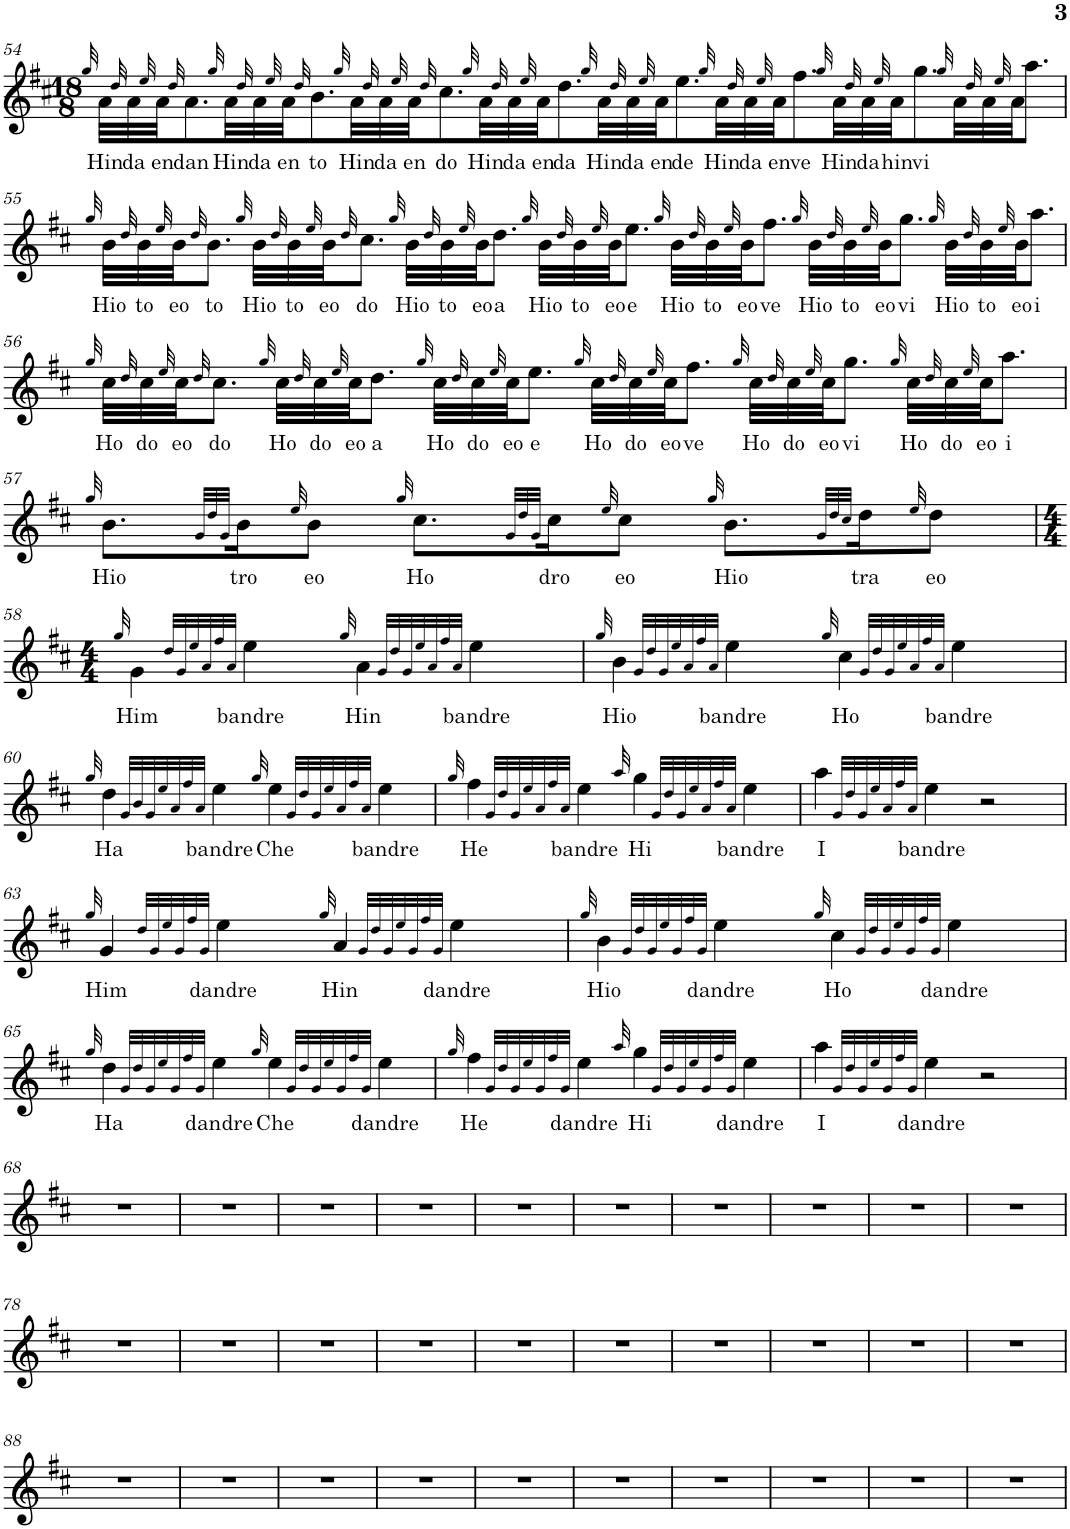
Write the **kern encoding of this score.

**kern	**text
*part1	*part1
*staff1	*staff1
*I"Piano	*
*I'Pno.	*
!!LO:PB:g=z
*clefG2	*
*k[f#c#]	*
*M18/8	*
=54	=54
32qgg/	.
!	!LO:LY:b
32a\LLL	Hin
32qdd/	.
!	!LO:LY:b
32a\	da
32qee/	.
!	!LO:LY:b
32a\JJ	en
32qdd/	.
!	!LO:LY:b
8.a\	dan
32qgg/	.
!	!LO:LY:b
32a\LL	Hin
32qdd/	.
!	!LO:LY:b
32a\	da
32qee/	.
!	!LO:LY:b
32a\JJ	en
32qdd/	.
!	!LO:LY:b
8.b\	to
32qgg/	.
!	!LO:LY:b
32a\LL	Hin
32qdd/	.
!	!LO:LY:b
32a\	da
32qee/	.
!	!LO:LY:b
32a\JJ	en
32qdd/	.
!	!LO:LY:b
8.cc#\	do
32qgg/	.
!	!LO:LY:b
32a\LL	Hin
32qdd/	.
!	!LO:LY:b
32a\	da
32qee/	.
!	!LO:LY:b
32a\JJ	en
!	!LO:LY:b
8.dd\	da
32qgg/	.
!	!LO:LY:b
32a\LL	Hin
32qdd/	.
!	!LO:LY:b
32a\	da
32qee/	.
!	!LO:LY:b
32a\JJ	en
!	!LO:LY:b
8.ee\	de
32qgg/	.
!	!LO:LY:b
32a\LL	Hin
32qdd/	.
!	!LO:LY:b
32a\	da
32qee/	.
!	!LO:LY:b
32a\JJ	en
!	!LO:LY:b
8.ff#\	ve
32qgg/	.
!	!LO:LY:b
32a\LL	Hin
32qdd/	.
!	!LO:LY:b
32a\	da
32qee/	.
!	!LO:LY:b
32a\JJ	hin
!	!LO:LY:b
8.gg\	vi
32qgg/	.
32a\LL	.
32qdd/	.
32a\	.
32qee/	.
32a\JJ	.
8.aa\J	.
!!LO:LB:g=z
=55	=55
32qgg/	.
!	!LO:LY:b
32b\LLL	Hio
32qdd/	.
!	!LO:LY:b
32b\	to
32qee/	.
!	!LO:LY:b
32b\JJ	eo
32qdd/	.
!	!LO:LY:b
8.b\J	to
32qgg/	.
!	!LO:LY:b
32b\LLL	Hio
32qdd/	.
!	!LO:LY:b
32b\	to
32qee/	.
!	!LO:LY:b
32b\JJ	eo
32qdd/	.
!	!LO:LY:b
8.cc#\J	do
32qgg/	.
!	!LO:LY:b
32b\LLL	Hio
32qdd/	.
!	!LO:LY:b
32b\	to
32qee/	.
!	!LO:LY:b
32b\JJ	eo
!	!LO:LY:b
8.dd\J	a
32qgg/	.
!	!LO:LY:b
32b\LLL	Hio
32qdd/	.
!	!LO:LY:b
32b\	to
32qee/	.
!	!LO:LY:b
32b\JJ	eo
!	!LO:LY:b
8.ee\J	e
32qgg/	.
!	!LO:LY:b
32b\LLL	Hio
32qdd/	.
!	!LO:LY:b
32b\	to
32qee/	.
!	!LO:LY:b
32b\JJ	eo
!	!LO:LY:b
8.ff#\J	ve
32qgg/	.
!	!LO:LY:b
32b\LLL	Hio
32qdd/	.
!	!LO:LY:b
32b\	to
32qee/	.
!	!LO:LY:b
32b\JJ	eo
!	!LO:LY:b
8.gg\J	vi
32qgg/	.
!	!LO:LY:b
32b\LLL	Hio
32qdd/	.
!	!LO:LY:b
32b\	to
32qee/	.
!	!LO:LY:b
32b\JJ	eo
!	!LO:LY:b
8.aa\J	i
!!LO:LB:g=z
=56	=56
32qgg/	.
!	!LO:LY:b
32cc#\LLL	Ho
32qdd/	.
!	!LO:LY:b
32cc#\	do
32qee/	.
!	!LO:LY:b
32cc#\JJ	eo
32qdd/	.
!	!LO:LY:b
8.cc#\J	do
32qgg/	.
!	!LO:LY:b
32cc#\LLL	Ho
32qdd/	.
!	!LO:LY:b
32cc#\	do
32qee/	.
!	!LO:LY:b
32cc#\JJ	eo
!	!LO:LY:b
8.dd\J	a
32qgg/	.
!	!LO:LY:b
32cc#\LLL	Ho
32qdd/	.
!	!LO:LY:b
32cc#\	do
32qee/	.
!	!LO:LY:b
32cc#\JJ	eo
!	!LO:LY:b
8.ee\J	e
32qgg/	.
!	!LO:LY:b
32cc#\LLL	Ho
32qdd/	.
!	!LO:LY:b
32cc#\	do
32qee/	.
!	!LO:LY:b
32cc#\JJ	eo
!	!LO:LY:b
8.ff#\J	ve
32qgg/	.
!	!LO:LY:b
32cc#\LLL	Ho
32qdd/	.
!	!LO:LY:b
32cc#\	do
32qee/	.
!	!LO:LY:b
32cc#\JJ	eo
!	!LO:LY:b
8.gg\J	vi
32qgg/	.
!	!LO:LY:b
32cc#\LLL	Ho
32qdd/	.
!	!LO:LY:b
32cc#\	do
32qee/	.
!	!LO:LY:b
32cc#\JJ	eo
!	!LO:LY:b
8.aa\J	i
!!LO:LB:g=z
=57	=57
32qgg/	.
!	!LO:LY:b
8.b\L	Hio
32qg/LLL	.
32qdd/	.
32qg/JJJ	.
!	!LO:LY:b
16b\K	tro
32qee/	.
!	!LO:LY:b
8b\J	eo
32qgg/	.
!	!LO:LY:b
8.cc#\L	Ho
32qg/LLL	.
32qdd/	.
32qg/JJJ	.
!	!LO:LY:b
16cc#\K	dro
32qee/	.
!	!LO:LY:b
8cc#\J	eo
32qgg/	.
!	!LO:LY:b
8.b\L	Hio
32qg/LLL	.
32qdd/	.
32qcc#/JJJ	.
!	!LO:LY:b
16dd\K	tra
32qee/	.
!	!LO:LY:b
8dd\J	eo
!!LO:LB:g=z
=58	=58
*M4/4	*
32qgg/	.
!	!LO:LY:b
4g\	Him
32qdd/LLL	.
32qg/	.
32qee/	.
32qa/	.
32qff#/	.
32qa/JJJ	.
!	!LO:LY:b
4ee\	bandre
32qgg/	.
!	!LO:LY:b
4a\	Hin
32qg/LLL	.
32qdd/	.
32qg/	.
32qee/	.
32qa/	.
32qff#/	.
32qa/JJJ	.
!	!LO:LY:b
4ee\	bandre
=59	=59
32qgg/	.
!	!LO:LY:b
4b\	Hio
32qg/LLL	.
32qdd/	.
32qg/	.
32qee/	.
32qa/	.
32qff#/	.
32qa/JJJ	.
!	!LO:LY:b
4ee\	bandre
32qgg/	.
!	!LO:LY:b
4cc#\	Ho
32qg/LLL	.
32qdd/	.
32qg/	.
32qee/	.
32qa/	.
32qff#/	.
32qa/JJJ	.
!	!LO:LY:b
4ee\	bandre
!!LO:LB:g=z
=60	=60
32qgg/	.
!	!LO:LY:b
4dd\	Ha
32qg/LLL	.
32qb/	.
32qg/	.
32qee/	.
32qa/	.
32qff#/	.
32qa/JJJ	.
!	!LO:LY:b
4ee\	bandre
32qgg/	.
!	!LO:LY:b
4ee\	Che
32qg/LLL	.
32qdd/	.
32qg/	.
32qee/	.
32qa/	.
32qff#/	.
32qa/JJJ	.
!	!LO:LY:b
4ee\	bandre
=61	=61
32qgg/	.
!	!LO:LY:b
4ff#\	He
32qg/LLL	.
32qdd/	.
32qg/	.
32qee/	.
32qa/	.
32qff#/	.
32qa/JJJ	.
!	!LO:LY:b
4ee\	bandre
32qaa/	.
!	!LO:LY:b
4gg\	Hi
32qg/LLL	.
32qdd/	.
32qg/	.
32qee/	.
32qa/	.
32qff#/	.
32qa/JJJ	.
!	!LO:LY:b
4ee\	bandre
=62	=62
!	!LO:LY:b
4aa\	I
32qg/LLL	.
32qdd/	.
32qg/	.
32qee/	.
32qa/	.
32qff#/	.
32qa/JJJ	.
!	!LO:LY:b
4ee\	bandre
2r	.
!!LO:LB:g=z
=63	=63
32qgg/	.
!	!LO:LY:b
4g/	Him
32qdd/LLL	.
32qg/	.
32qee/	.
32qg/	.
32qff#/	.
32qg/JJJ	.
!	!LO:LY:b
4ee\	dandre
32qgg/	.
!	!LO:LY:b
4a/	Hin
32qg/LLL	.
32qdd/	.
32qg/	.
32qee/	.
32qg/	.
32qff#/	.
32qg/JJJ	.
!	!LO:LY:b
4ee\	dandre
=64	=64
32qgg/	.
!	!LO:LY:b
4b\	Hio
32qg/LLL	.
32qdd/	.
32qg/	.
32qee/	.
32qg/	.
32qff#/	.
32qg/JJJ	.
!	!LO:LY:b
4ee\	dandre
32qgg/	.
!	!LO:LY:b
4cc#\	Ho
32qg/LLL	.
32qdd/	.
32qg/	.
32qee/	.
32qg/	.
32qff#/	.
32qg/JJJ	.
!	!LO:LY:b
4ee\	dandre
!!LO:LB:g=z
=65	=65
32qgg/	.
!	!LO:LY:b
4dd\	Ha
32qg/LLL	.
32qdd/	.
32qg/	.
32qee/	.
32qg/	.
32qff#/	.
32qg/JJJ	.
!	!LO:LY:b
4ee\	dandre
32qgg/	.
!	!LO:LY:b
4ee\	Che
32qg/LLL	.
32qdd/	.
32qg/	.
32qee/	.
32qg/	.
32qff#/	.
32qg/JJJ	.
!	!LO:LY:b
4ee\	dandre
=66	=66
32qgg/	.
!	!LO:LY:b
4ff#\	He
32qg/LLL	.
32qdd/	.
32qg/	.
32qee/	.
32qg/	.
32qff#/	.
32qg/JJJ	.
!	!LO:LY:b
4ee\	dandre
32qaa/	.
!	!LO:LY:b
4gg\	Hi
32qg/LLL	.
32qdd/	.
32qg/	.
32qee/	.
32qg/	.
32qff#/	.
32qg/JJJ	.
!	!LO:LY:b
4ee\	dandre
=67	=67
!	!LO:LY:b
4aa\	I
32qg/LLL	.
32qdd/	.
32qg/	.
32qee/	.
32qg/	.
32qff#/	.
32qg/JJJ	.
!	!LO:LY:b
4ee\	dandre
2r	.
!!LO:LB:g=z
=68	=68
1r	.
=69	=69
1r	.
=70	=70
1r	.
=71	=71
1r	.
=72	=72
1r	.
=73	=73
1r	.
=74	=74
1r	.
=75	=75
1r	.
=76	=76
1r	.
=77	=77
1r	.
!!LO:LB:g=z
=78	=78
1r	.
=79	=79
1r	.
=80	=80
1r	.
=81	=81
1r	.
=82	=82
1r	.
=83	=83
1r	.
=84	=84
1r	.
=85	=85
1r	.
=86	=86
1r	.
=87	=87
1r	.
!!LO:LB:g=z
=88	=88
1r	.
=89	=89
1r	.
=90	=90
1r	.
=91	=91
1r	.
=92	=92
1r	.
=93	=93
1r	.
=94	=94
1r	.
=95	=95
1r	.
=96	=96
1r	.
=97	=97
1r	.
=	=
*-	*-
